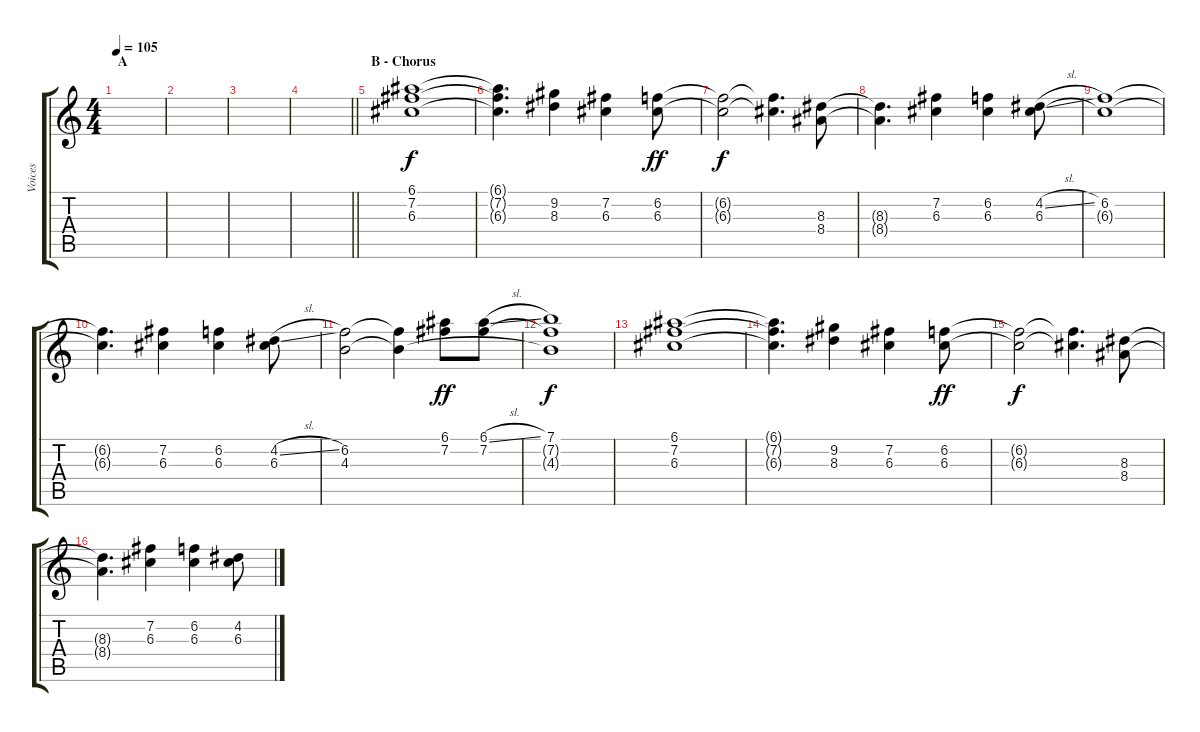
\track ("Voices" "Voices") {instrument distortionguitar}
\staff {score tabs}
\tuning (E4 B3 G3 D3 A2 E2) {hide}
\ts (4 4)
\section ("" "A")
\tempo 105
\clef g2
\ks c
|
|
|
\barLineRight lightlight
|
\section ("" "B - Chorus")
(6.1 7.2 6.3).1 |
(6.1{t} 7.2{t} 6.3{t}).4{d} (9.2 8.3).4 (7.2 6.3).4 (6.2 6.3).8{dy ff} |
(6.2{t} 6.3{t}).2{dy f} (6.2{t} 6.3{t}).4{d} (8.3 8.4).8 |
(8.3{t} 8.4{t}).4{d} (7.2 6.3).4 (6.2 6.3).4 (4.2{sl} 6.3).8 |
(6.2 6.3{t}).1 |
(6.2{t} 6.3{t}).4{d} (7.2 6.3).4 (6.2 6.3).4 (4.2{sl} 6.3).8 |
(6.2 4.3).2 (6.2{t} 4.3{t}).4 (6.1 7.2).8{dy ff} (6.1{sl} 7.2).8 |
(7.1 7.2{t} 4.3{t}).1{dy f} |
(6.1 7.2 6.3).1 |
(6.1{t} 7.2{t} 6.3{t}).4{d} (9.2 8.3).4 (7.2 6.3).4 (6.2 6.3).8{dy ff} |
(6.2{t} 6.3{t}).2{dy f} (6.2{t} 6.3{t}).4{d} (8.3 8.4).8 |
(8.3{t} 8.4{t}).4{d} (7.2 6.3).4 (6.2 6.3).4 (4.2{sl} 6.3).8
